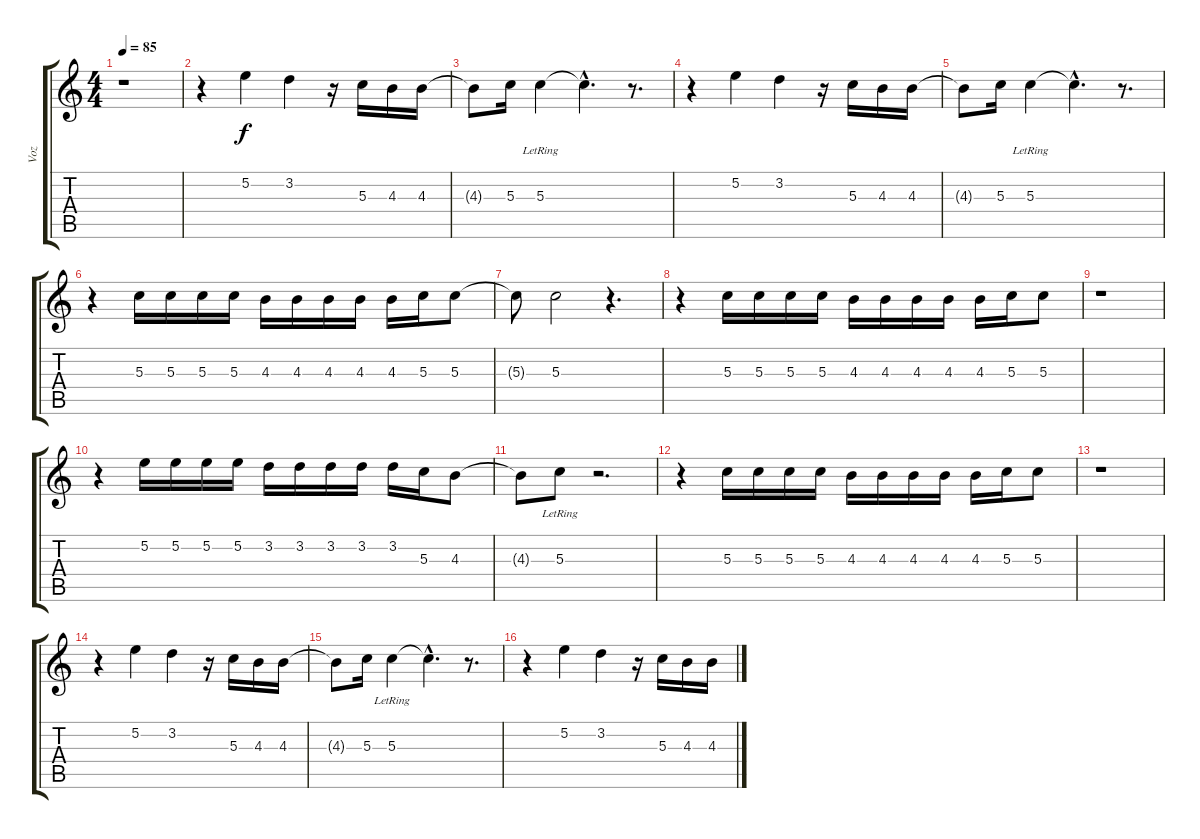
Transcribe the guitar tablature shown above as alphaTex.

\track ("Voz" "Voz") {instrument acousticguitarsteel}
\staff {score tabs}
\tuning (E4 B3 G3 D3 A2 E2) {hide}
\ts (4 4)
\tempo 85
\clef g2
\ks c
r.1{dy f} |
r.4 5.2.4 3.2.4 r.16 5.3.16 4.3.16 4.3.16 |
4.3{t}.8 5.3.16 5.3{lr}.4 5.3{hac t}.4{d} r.8{d} |
r.4 5.2.4 3.2.4 r.16 5.3.16 4.3.16 4.3.16 |
4.3{t}.8 5.3.16 5.3{lr}.4 5.3{hac t}.4{d} r.8{d} |
r.4 5.3.16 5.3.16 5.3.16 5.3.16 4.3.16 4.3.16 4.3.16 4.3.16 4.3.16 5.3.16 5.3.8 |
5.3{t}.8 5.3.2 r.4{d} |
r.4 5.3.16 5.3.16 5.3.16 5.3.16 4.3.16 4.3.16 4.3.16 4.3.16 4.3.16 5.3.16 5.3.8 |
r.1 |
r.4 5.2.16 5.2.16 5.2.16 5.2.16 3.2.16 3.2.16 3.2.16 3.2.16 3.2.16 5.3.16 4.3.8 |
4.3{t}.8 5.3{lr}.8 r.2{d} |
r.4 5.3.16 5.3.16 5.3.16 5.3.16 4.3.16 4.3.16 4.3.16 4.3.16 4.3.16 5.3.16 5.3.8 |
r.1 |
r.4 5.2.4 3.2.4 r.16 5.3.16 4.3.16 4.3.16 |
4.3{t}.8 5.3.16 5.3{lr}.4 5.3{hac t}.4{d} r.8{d} |
r.4 5.2.4 3.2.4 r.16 5.3.16 4.3.16 4.3.16
